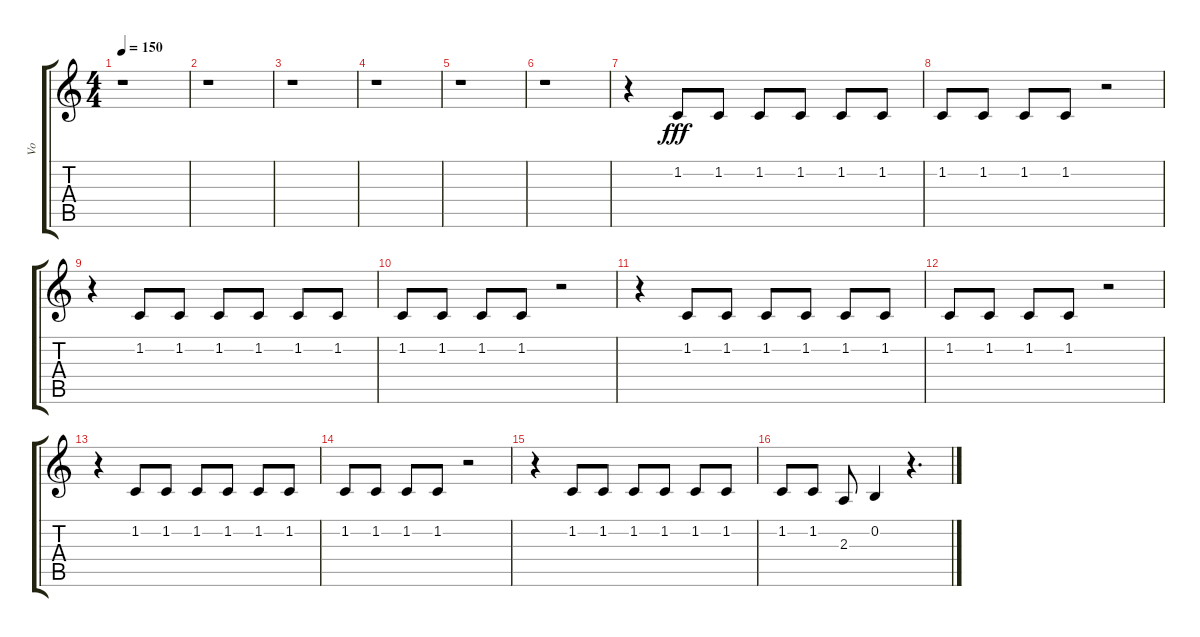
\track ("Vo" "Vo") {instrument oboe}
\staff {score tabs}
\tuning (E4 B3 G3 D3 A2 E2) {hide}
\ts (4 4)
\tempo 150
\clef g2
\ks c
r.1{dy fff instrument oboe} |
r.1 |
r.1 |
r.1 |
r.1 |
r.1 |
r.4 1.2.8 1.2.8 1.2.8 1.2.8 1.2.8 1.2.8 |
1.2.8 1.2.8 1.2.8 1.2.8 r.2 |
r.4 1.2.8 1.2.8 1.2.8 1.2.8 1.2.8 1.2.8 |
1.2.8 1.2.8 1.2.8 1.2.8 r.2 |
r.4 1.2.8 1.2.8 1.2.8 1.2.8 1.2.8 1.2.8 |
1.2.8 1.2.8 1.2.8 1.2.8 r.2 |
r.4 1.2.8 1.2.8 1.2.8 1.2.8 1.2.8 1.2.8 |
1.2.8 1.2.8 1.2.8 1.2.8 r.2 |
r.4 1.2.8 1.2.8 1.2.8 1.2.8 1.2.8 1.2.8 |
1.2.8 1.2.8 2.3.8 0.2.4 r.4{d}
